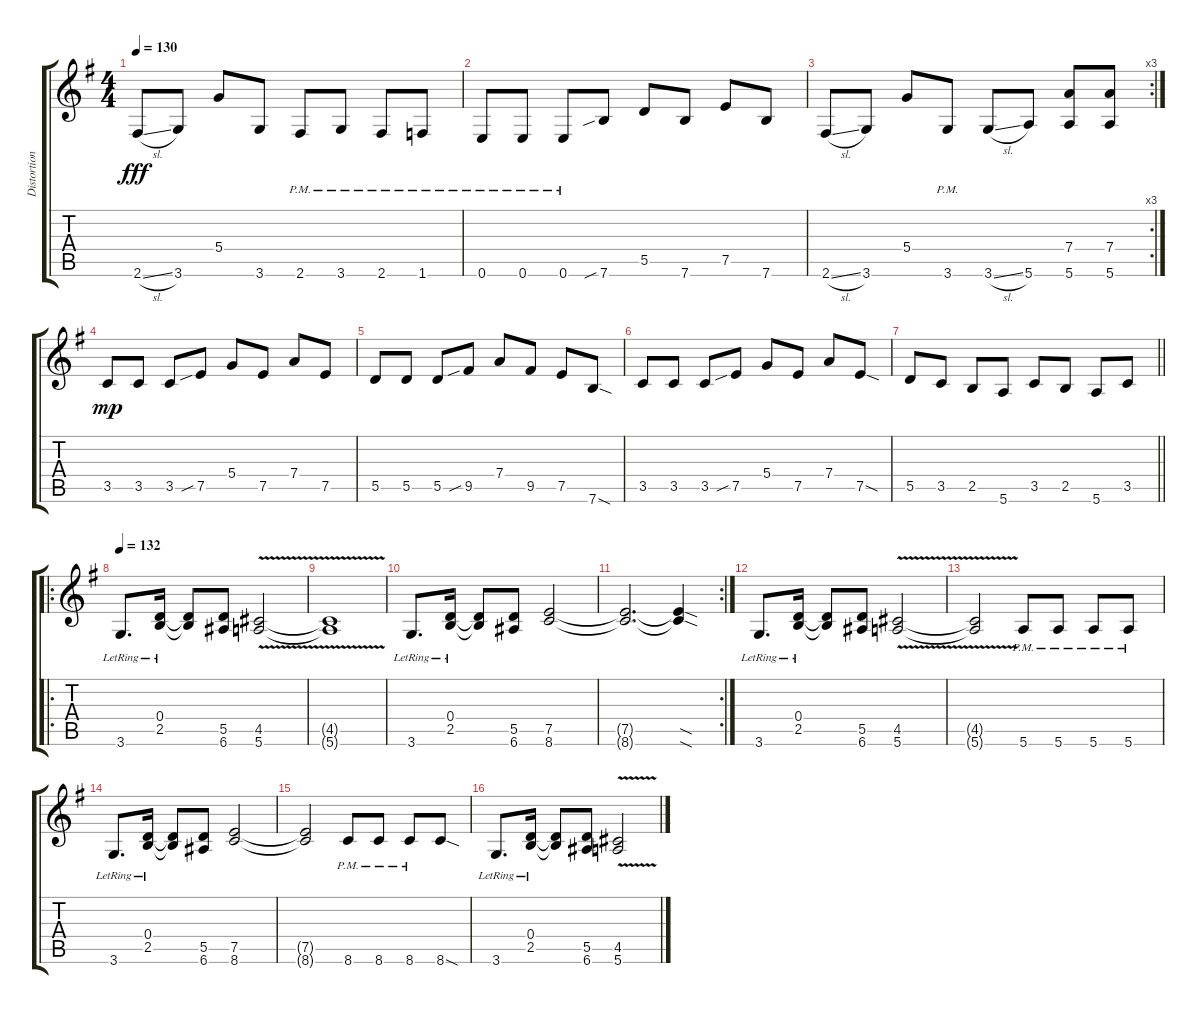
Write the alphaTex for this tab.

\track ("Distortion Guitar" "Distortion") {instrument overdrivenguitar}
\staff {score tabs}
\tuning (E4 B3 G3 D3 A2 E2) {hide}
\ts (4 4)
\tempo 130
\clef g2
\ks g
2.6{sl}.8{dy fff} 3.6.8 5.4.8 3.6.8 2.6{pm}.8 3.6{pm}.8 2.6{pm}.8 1.6{pm}.8 |
0.6{pm}.8 0.6{pm}.8 0.6{pm}.8 7.6{sib}.8 5.5.8 7.6.8 7.5.8 7.6.8 |
\rc 3
2.6{sl}.8 3.6.8 5.4.8 3.6{pm}.8 3.6{sl}.8 5.6.8 (7.4 5.6).8 (7.4 5.6).8 |
3.5.8{dy mp} 3.5.8 3.5.8 7.5{sib}.8 5.4.8 7.5.8 7.4.8 7.5.8 |
5.5.8 5.5.8 5.5.8 9.5{sib}.8 7.4.8 9.5.8 7.5.8 7.6{sod}.8 |
3.5.8 3.5.8 3.5.8 7.5{sib}.8 5.4.8 7.5.8 7.4.8 7.5{sod}.8 |
\barLineRight lightlight
5.5.8 3.5.8 2.5.8 5.6.8 3.5.8 2.5.8 5.6.8 3.5.8 |
\ro
\tempo 132
3.6{lr}.8{d} (0.4{lr} 2.5{lr}).16 (0.4{t} 2.5{t}).8 (5.5 6.6).8 (4.5{v} 5.6{v}).2 |
(4.5{v t} 5.6{v t}).1 |
3.6{lr}.8{d} (0.4{lr} 2.5{lr}).16 (0.4{t} 2.5{t}).8 (5.5 6.6).8 (7.5 8.6).2 |
\rc 2
(7.5{t} 8.6{t}).2{d} (7.5{sod t} 8.6{sod t}).4 |
3.6{lr}.8{d} (0.4{lr} 2.5{lr}).16 (0.4{t} 2.5{t}).8 (5.5 6.6).8 (4.5{v} 5.6{v}).2 |
(4.5{v t} 5.6{v t}).2 5.6{pm}.8 5.6{pm}.8 5.6{pm}.8 5.6{pm}.8 |
3.6{lr}.8{d} (0.4{lr} 2.5{lr}).16 (0.4{t} 2.5{t}).8 (5.5 6.6).8 (7.5 8.6).2 |
(7.5{t} 8.6{t}).2 8.6{pm}.8 8.6{pm}.8 8.6{pm}.8 8.6{sod}.8 |
3.6{lr}.8{d} (0.4{lr} 2.5{lr}).16 (0.4{t} 2.5{t}).8 (5.5 6.6).8 (4.5{v} 5.6{v}).2
